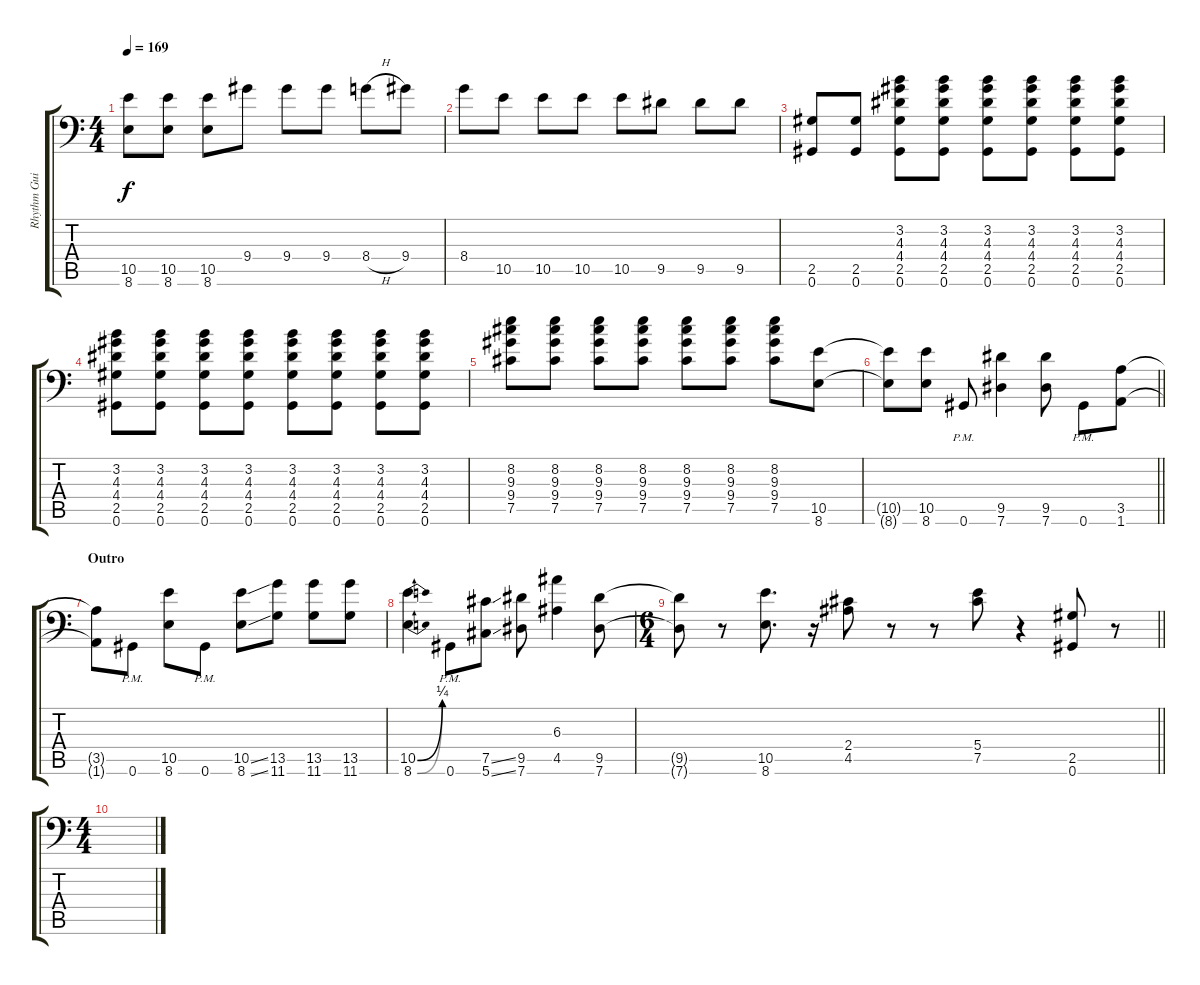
\track ("Rhythm Guitar 1" "Rhythm Gui") {instrument distortionguitar}
\staff {score tabs}
\tuning (Db4 Ab3 E3 B2 Gb2 Ab1) {hide}
\ts (4 4)
\tempo 169
\clef f4
\ks c
(10.5 8.6).8{dy f} (10.5 8.6).8 (10.5 8.6).8 9.4.8 9.4.8 9.4.8 8.4{h}.8 9.4.8 |
8.4.8 10.5.8 10.5.8 10.5.8 10.5.8 9.5.8 9.5.8 9.5.8 |
(2.5 0.6).8 (2.5 0.6).8 (3.2 4.3 4.4 2.5 0.6).8 (3.2 4.3 4.4 2.5 0.6).8 (3.2 4.3 4.4 2.5 0.6).8 (3.2 4.3 4.4 2.5 0.6).8 (3.2 4.3 4.4 2.5 0.6).8 (3.2 4.3 4.4 2.5 0.6).8 |
(3.2 4.3 4.4 2.5 0.6).8 (3.2 4.3 4.4 2.5 0.6).8 (3.2 4.3 4.4 2.5 0.6).8 (3.2 4.3 4.4 2.5 0.6).8 (3.2 4.3 4.4 2.5 0.6).8 (3.2 4.3 4.4 2.5 0.6).8 (3.2 4.3 4.4 2.5 0.6).8 (3.2 4.3 4.4 2.5 0.6).8 |
(8.2 9.3 9.4 7.5).8 (8.2 9.3 9.4 7.5).8 (8.2 9.3 9.4 7.5).8 (8.2 9.3 9.4 7.5).8 (8.2 9.3 9.4 7.5).8 (8.2 9.3 9.4 7.5).8 (8.2 9.3 9.4 7.5).8 (10.5 8.6).8 |
\barLineRight lightlight
(10.5{t} 8.6{t}).8 (10.5 8.6).8 0.6{pm}.8 (9.5 7.6).4 (9.5 7.6).8 0.6{pm}.8 (3.5 1.6).8 |
\section ("" "Outro")
(3.5{t} 1.6{t}).8 0.6{pm}.8 (10.5 8.6).8 0.6{pm}.8 (10.5{ss} 8.6{ss}).8 (13.5 11.6).8 (13.5 11.6).8 (13.5 11.6).8 |
(10.5{be (bend 0 0 60 1)} 8.6{be (bend 0 0 60 1)}).4 0.6{pm}.8 (7.5{ss} 5.6{ss}).8 (9.5 7.6).8 (6.3 4.5).4 (9.5 7.6).8 |
\ts (6 4)
\barLineRight lightlight
(9.5{t} 7.6{t}).8 r.8 (10.5 8.6).8{d} r.16 (2.4 4.5).8 r.8 r.8 (5.4 7.5).8 r.4 (2.5 0.6).8 r.8 |
\ts (4 4)
